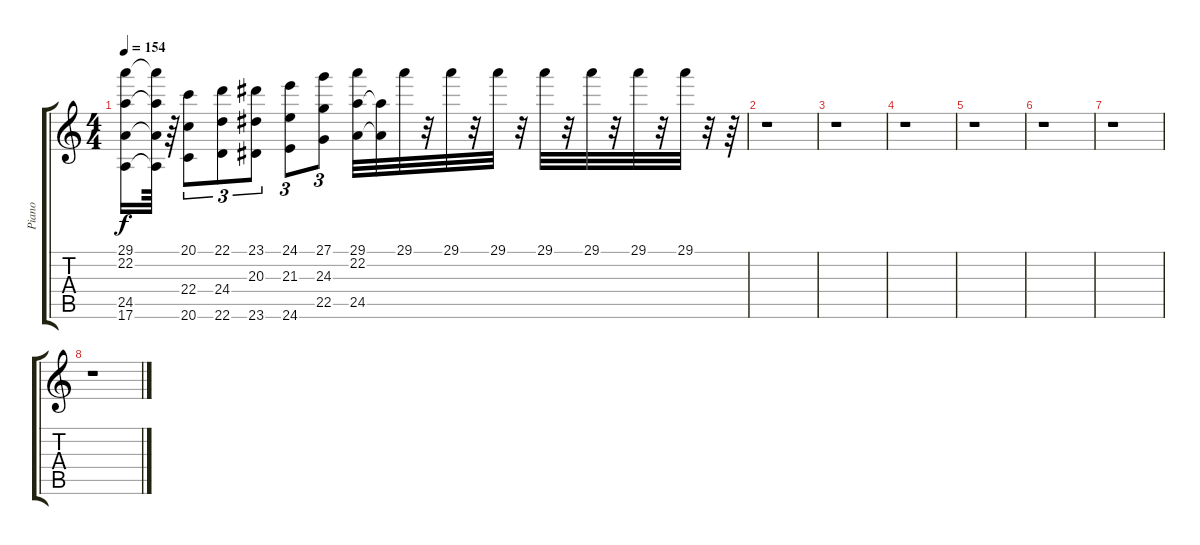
\track ("Piano" "Piano") {instrument acousticgrandpiano}
\staff {score tabs}
\tuning (E4 B3 G3 D3 A2 E2) {hide}
\ts (4 4)
\tempo 154
\clef g2
\ks c
(29.1{t} 22.2{t} 24.5{t} 17.6{t}).16{dy f} (29.1{t} 22.2{t} 24.5{t} 17.6{t}).64 r.64 (20.1 22.4 20.6).8{tu (3 2)} (22.1 24.4 22.6).8{tu (3 2)} (23.1 20.3 23.6).8{tu (3 2)} (24.1 21.3 24.6).8{tu (3 2)} (27.1 24.3 22.5).8{tu (3 2)} (29.1 22.2 24.5).32 (22.2{t} 24.5{t}).32 29.1.32 r.32 29.1.32 r.32 29.1.32 r.32 29.1.32 r.32 29.1.32 r.32 29.1.32 r.32 29.1.32 r.32 r.64 |
r.1 |
r.1 |
r.1 |
r.1 |
r.1 |
r.1 |
r.1
